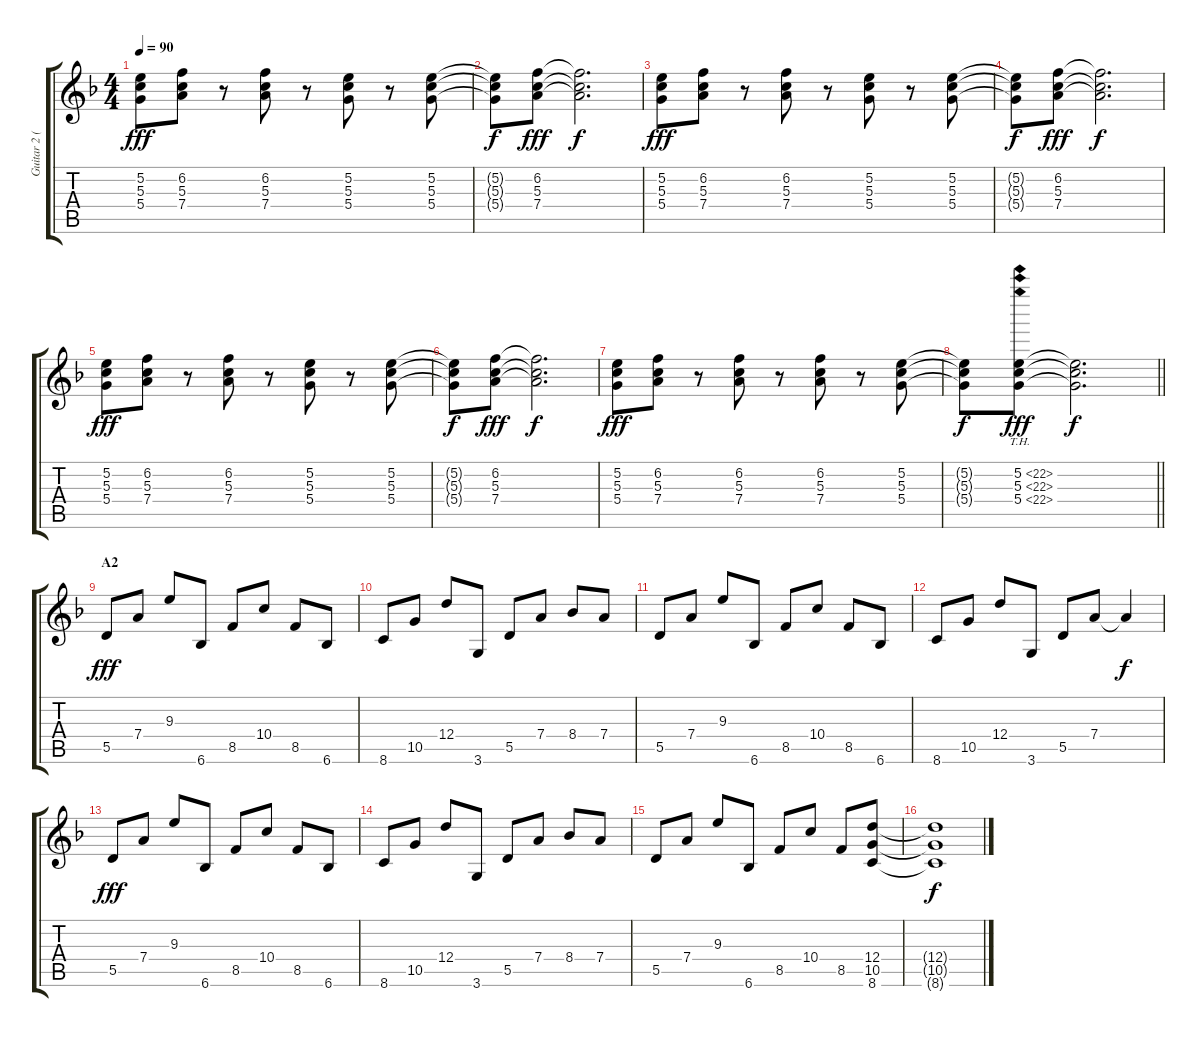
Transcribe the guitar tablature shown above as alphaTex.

\track ("Guitar 2 (Rhythm 1)" "Guitar 2 (") {instrument electricguitarclean}
\staff {score tabs}
\tuning (E4 B3 G3 D3 A2 E2) {hide}
\ts (4 4)
\tempo 90
\clef g2
\ks f
(5.2 5.3 5.4).8{dy fff} (6.2 5.3 7.4).8 r.8 (6.2 5.3 7.4).8 r.8 (5.2 5.3 5.4).8 r.8 (5.2 5.3 5.4).8 |
(5.2{t} 5.3{t} 5.4{t}).8{dy f} (6.2 5.3 7.4).8{dy fff} (6.2{t} 5.3{t} 7.4{t}).2{d dy f} |
(5.2 5.3 5.4).8{dy fff} (6.2 5.3 7.4).8 r.8 (6.2 5.3 7.4).8 r.8 (5.2 5.3 5.4).8 r.8 (5.2 5.3 5.4).8 |
(5.2{t} 5.3{t} 5.4{t}).8{dy f} (6.2 5.3 7.4).8{dy fff} (6.2{t} 5.3{t} 7.4{t}).2{d dy f} |
(5.2 5.3 5.4).8{dy fff} (6.2 5.3 7.4).8 r.8 (6.2 5.3 7.4).8 r.8 (5.2 5.3 5.4).8 r.8 (5.2 5.3 5.4).8 |
(5.2{t} 5.3{t} 5.4{t}).8{dy f} (6.2 5.3 7.4).8{dy fff} (6.2{t} 5.3{t} 7.4{t}).2{d dy f} |
(5.2 5.3 5.4).8{dy fff} (6.2 5.3 7.4).8 r.8 (6.2 5.3 7.4).8 r.8 (6.2 5.3 7.4).8 r.8 (5.2 5.3 5.4).8 |
\barLineRight lightlight
(5.2{t} 5.3{t} 5.4{t}).8{dy f} (5.2{th 17} 5.3{th 17} 5.4{th 17}).8{dy fff} (5.2{t} 5.3{t} 5.4{t}).2{d dy f} |
\section ("" "A2")
5.5.8{dy fff instrument electricguitarclean} 7.4.8 9.3.8 6.6.8 8.5.8 10.4.8 8.5.8 6.6.8 |
8.6.8 10.5.8 12.4.8 3.6.8 5.5.8 7.4.8 8.4.8 7.4.8 |
5.5.8 7.4.8 9.3.8 6.6.8 8.5.8 10.4.8 8.5.8 6.6.8 |
8.6.8 10.5.8 12.4.8 3.6.8 5.5.8 7.4.8 7.4{t}.4{dy f} |
5.5.8{dy fff} 7.4.8 9.3.8 6.6.8 8.5.8 10.4.8 8.5.8 6.6.8 |
8.6.8 10.5.8 12.4.8 3.6.8 5.5.8 7.4.8 8.4.8 7.4.8 |
5.5.8 7.4.8 9.3.8 6.6.8 8.5.8 10.4.8 8.5.8 (12.4 10.5 8.6).8 |
(12.4{t} 10.5{t} 8.6{t}).1{dy f}
